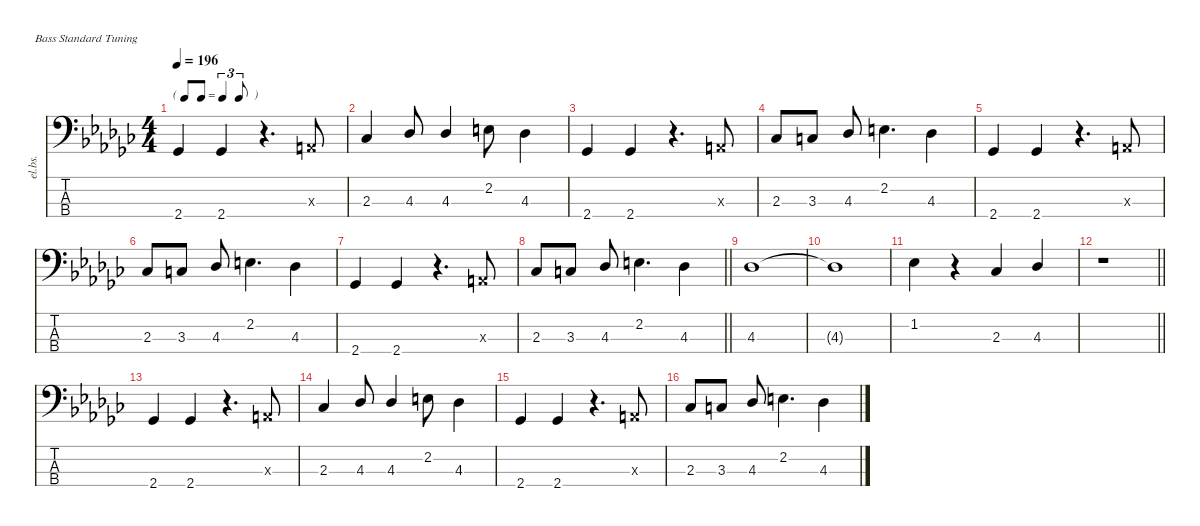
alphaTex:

\defaultSystemsLayout 4
\hideDynamics
\bracketExtendMode nobrackets
\otherSystemsTrackNameOrientation horizontal
\track ("Basse " "el.bs.") {defaultSystemsLayout 8 instrument electricbassfinger}
\staff {score tabs}
\tuning (G2 D2 A1 E1)
\ts (4 4)
\tf triplet8th
\tempo 196
\clef f4
\ks gb
2.4{acc b}.4{dy f beam Up} 2.4{acc b}.4{beam Up} r.4{d beam Up} 0.3{x acc forcenatural}.8{beam Up} |
2.3{acc b}.4{beam Up} 4.3{acc b}.8{beam Up} 4.3{acc b}.4{beam Up} 2.2{acc forcenatural}.8{beam Down} 4.3{acc b}.4{beam Down} |
2.4{acc b}.4{beam Up} 2.4{acc b}.4{beam Up} r.4{d beam Up} 0.3{x acc forcenatural}.8{beam Up} |
2.3{acc b}.8{beam Up} 3.3{acc forcenatural}.8{beam Up} 4.3{acc b}.8{beam Up} 2.2{acc forcenatural}.4{d beam Down} 4.3{acc b}.4{beam Down} |
2.4{acc b}.4{beam Up} 2.4{acc b}.4{beam Up} r.4{d beam Up} 0.3{x acc forcenatural}.8{beam Up} |
2.3{acc b}.8{beam Up} 3.3{acc forcenatural}.8{beam Up} 4.3{acc b}.8{beam Up} 2.2{acc forcenatural}.4{d beam Down} 4.3{acc b}.4{beam Down} |
2.4{acc b}.4{beam Up} 2.4{acc b}.4{beam Up} r.4{d beam Up} 0.3{x acc forcenatural}.8{beam Up} |
\barLineRight lightlight
2.3{acc b}.8{beam Up} 3.3{acc forcenatural}.8{beam Up} 4.3{acc b}.8{beam Up} 2.2{acc forcenatural}.4{d beam Down} 4.3{acc b}.4{beam Down} |
4.3{acc b}.1{beam Down} |
4.3{t acc b}.1{beam Down} |
1.2{acc b}.4{beam Down} r.4{beam Down} 2.3{acc b}.4{beam Up} 4.3{acc b}.4{beam Up} |
\barLineRight lightlight
r.1{beam Down} |
2.4{acc b}.4{beam Up} 2.4{acc b}.4{beam Up} r.4{d beam Up} 0.3{x acc forcenatural}.8{beam Up} |
2.3{acc b}.4{beam Up} 4.3{acc b}.8{beam Up} 4.3{acc b}.4{beam Up} 2.2{acc forcenatural}.8{beam Down} 4.3{acc b}.4{beam Down} |
2.4{acc b}.4{beam Up} 2.4{acc b}.4{beam Up} r.4{d beam Up} 0.3{x acc forcenatural}.8{beam Up} |
2.3{acc b}.8{beam Up} 3.3{acc forcenatural}.8{beam Up} 4.3{acc b}.8{beam Up} 2.2{acc forcenatural}.4{d beam Down} 4.3{acc b}.4{beam Down}
